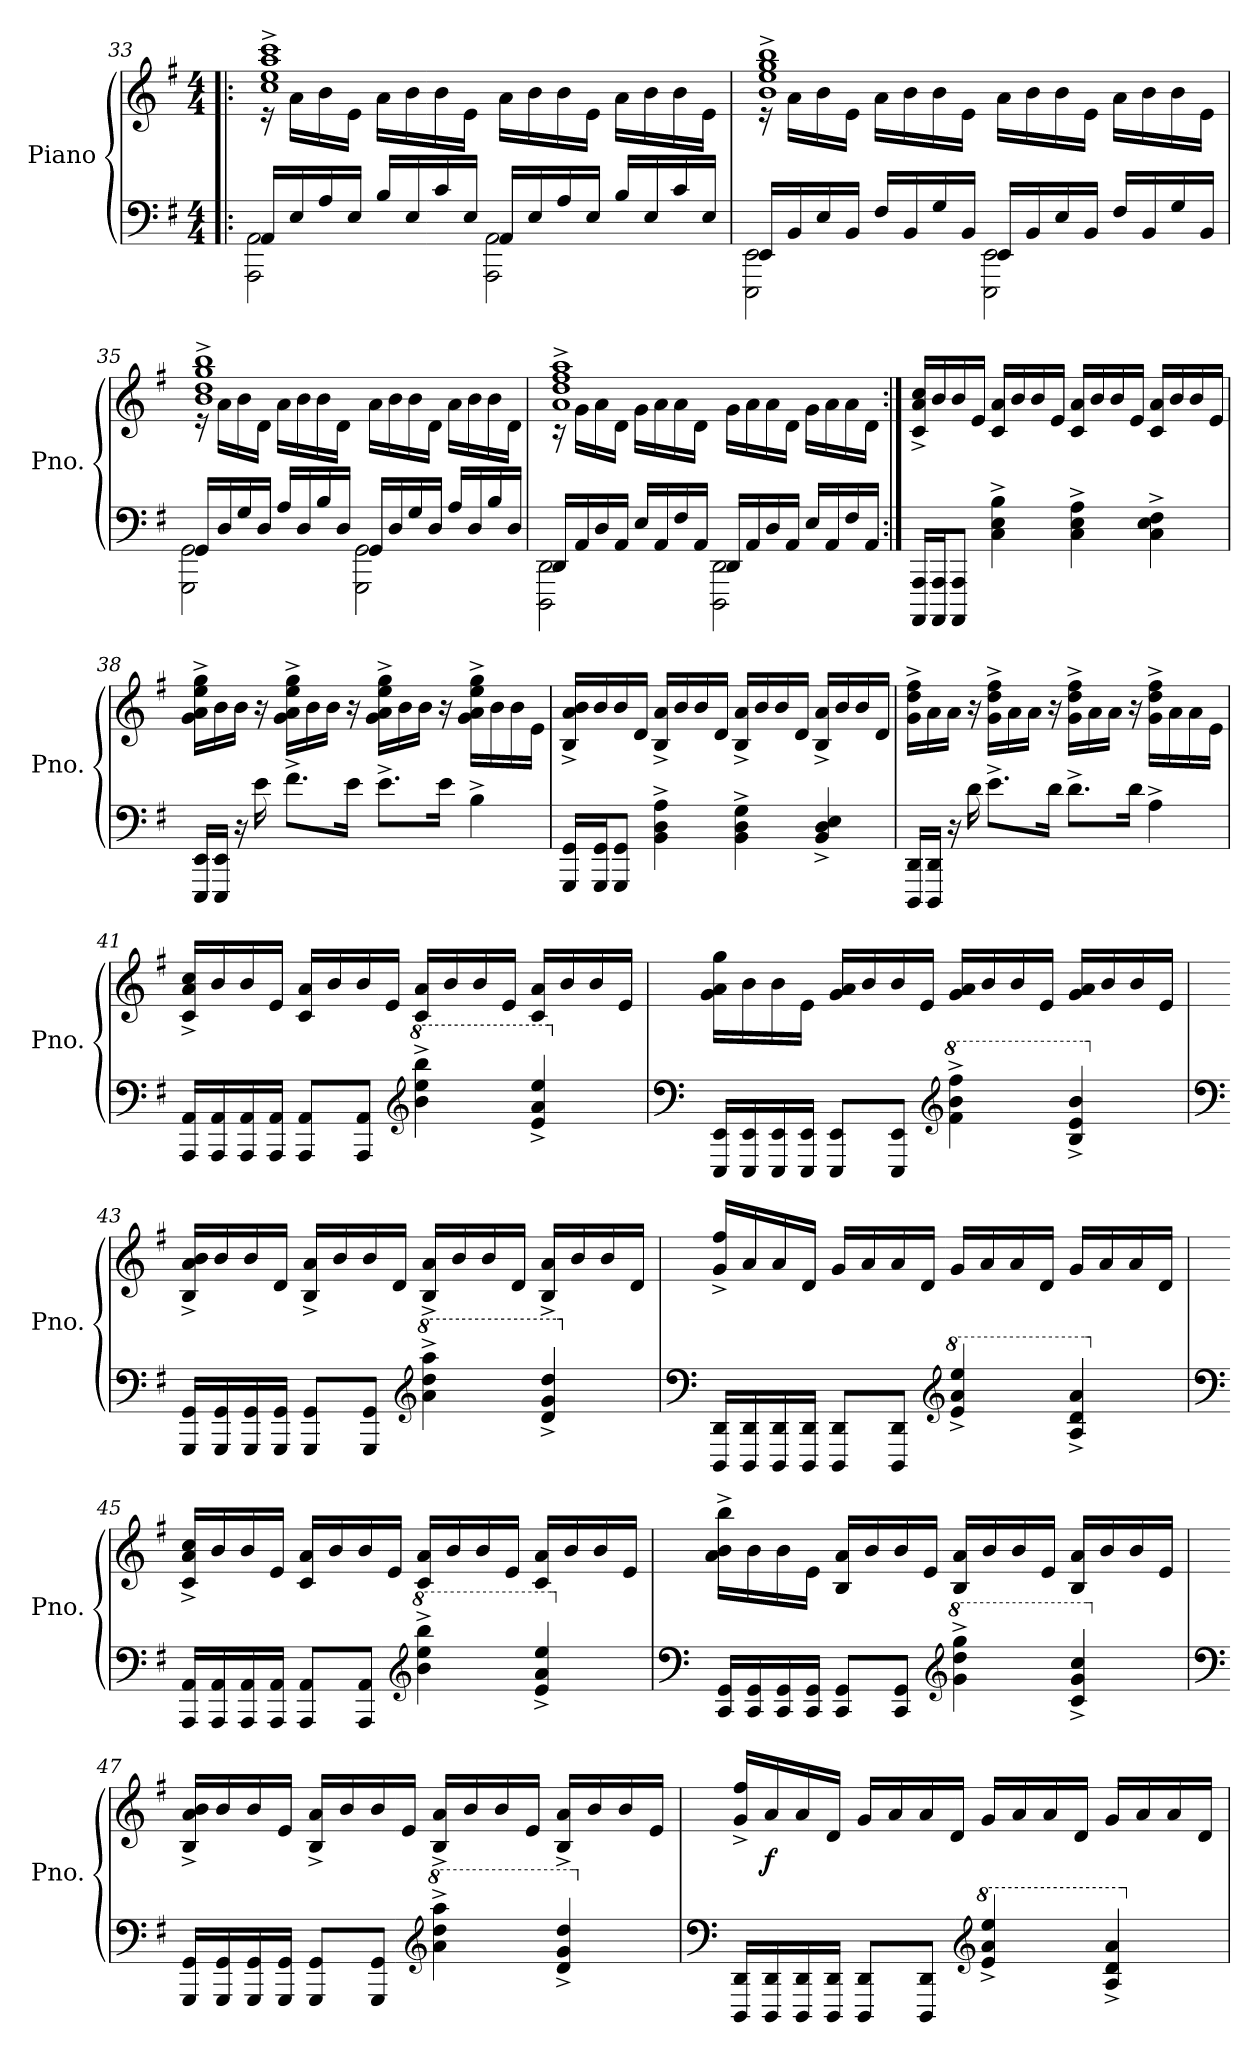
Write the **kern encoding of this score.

**kern	**kern	**dynam
*part1	*part1	*part1
*staff2	*staff1	*staff1/2
*I"Piano	*	*
*I'Pno.	*	*
!!LO:PB:g=z
*clefF4	*clefG2	*
*k[f#]	*k[f#]	*
*M4/4	*M4/4	*
*MM70	*MM70	*
=33!|:	=33!|:	=33!|:
*^	*^	*
16AA/LL	2AAA\ 2AA\	1cc^ 1ee^ 1aa^ 1ccc^	16r	.
16E/	.	.	16a\LL	.
16A/	.	.	16b\	.
16E/JJ	.	.	16e\JJ	.
16B/LL	.	.	16a\LL	.
16E/	.	.	16b\	.
16c/	.	.	16b\	.
16E/JJ	.	.	16e\JJ	.
16AA/LL	2AAA\ 2AA\	.	16a\LL	.
16E/	.	.	16b\	.
16A/	.	.	16b\	.
16E/JJ	.	.	16e\JJ	.
16B/LL	.	.	16a\LL	.
16E/	.	.	16b\	.
16c/	.	.	16b\	.
16E/JJ	.	.	16e\JJ	.
=34	=34	=34	=34	=34
16EE/LL	2EEE\ 2EE\	1b^ 1ee^ 1gg^ 1bb^	16r	.
16BB/	.	.	16a\LL	.
16E/	.	.	16b\	.
16BB/JJ	.	.	16e\JJ	.
16F#/LL	.	.	16a\LL	.
16BB/	.	.	16b\	.
16G/	.	.	16b\	.
16BB/JJ	.	.	16e\JJ	.
16EE/LL	2EEE\ 2EE\	.	16a\LL	.
16BB/	.	.	16b\	.
16E/	.	.	16b\	.
16BB/JJ	.	.	16e\JJ	.
16F#/LL	.	.	16a\LL	.
16BB/	.	.	16b\	.
16G/	.	.	16b\	.
16BB/JJ	.	.	16e\JJ	.
!!LO:LB:g=z	!!
=35	=35	=35	=35	=35
16GG/LL	2GGG\ 2GG\	1b^ 1dd^ 1gg^ 1bb^	16r	.
16D/	.	.	16a\LL	.
16G/	.	.	16b\	.
16D/JJ	.	.	16d\JJ	.
16A/LL	.	.	16a\LL	.
16D/	.	.	16b\	.
16B/	.	.	16b\	.
16D/JJ	.	.	16d\JJ	.
16GG/LL	2GGG\ 2GG\	.	16a\LL	.
16D/	.	.	16b\	.
16G/	.	.	16b\	.
16D/JJ	.	.	16d\JJ	.
16A/LL	.	.	16a\LL	.
16D/	.	.	16b\	.
16B/	.	.	16b\	.
16D/JJ	.	.	16d\JJ	.
=36	=36	=36	=36	=36
16DD/LL	2DDD\ 2DD\	1a^ 1dd^ 1ff#^ 1aa^	16r	.
16AA/	.	.	16g\LL	.
16D/	.	.	16a\	.
16AA/JJ	.	.	16d\JJ	.
16E/LL	.	.	16g\LL	.
16AA/	.	.	16a\	.
16F#/	.	.	16a\	.
16AA/JJ	.	.	16d\JJ	.
16DD/LL	2DDD\ 2DD\	.	16g\LL	.
16AA/	.	.	16a\	.
16D/	.	.	16a\	.
16AA/JJ	.	.	16d\JJ	.
16E/LL	.	.	16g\LL	.
16AA/	.	.	16a\	.
16F#/	.	.	16a\	.
16AA/JJ	.	.	16d\JJ	.
*v	*v	*	*	*
*	*v	*v	*
!!LO:LB:g=z
=37:|!	=37:|!	=37:|!
16AAAA/ 16AAA/LL	16c/^ 16a/^ 16cc/^LL	.
16AAAA/ 16AAA/J	16b/	.
8AAAA/ 8AAA/J	16b/	.
.	16e/JJ	.
4C\^ 4E\^ 4B\^	16c/ 16a/LL	.
.	16b/	.
.	16b/	.
.	16e/JJ	.
4C\^ 4E\^ 4A\^	16c/ 16a/LL	.
.	16b/	.
.	16b/	.
.	16e/JJ	.
4C\^ 4E\^ 4F#\^	16c/ 16a/LL	.
.	16b/	.
.	16b/	.
.	16e/JJ	.
=38	=38	=38
16EEE/ 16EE/LL	16g\^ 16a\^ 16ee\^ 16gg\^LL	.
16EEE/ 16EE/JJ	16b\	.
16r	16b\JJ	.
16e\	16r	.
8.f#^\L	16g\^ 16a\^ 16ee\^ 16gg\^LL	.
.	16b\	.
.	16b\JJ	.
16e\Jk	16r	.
8.e^\L	16g\^ 16a\^ 16ee\^ 16gg\^LL	.
.	16b\	.
.	16b\JJ	.
16e\Jk	16r	.
4B^\	16g\^ 16a\^ 16ee\^ 16gg\^LL	.
.	16b\	.
.	16b\	.
.	16e\JJ	.
!!LO:LB:g=z
=39	=39	=39
16GGG/ 16GG/LL	16B/^ 16a/^ 16b/^LL	.
16GGG/ 16GG/J	16b/	.
8GGG/ 8GG/J	16b/	.
.	16d/JJ	.
4BB\^ 4D\^ 4A\^	16B/^ 16a/^LL	.
.	16b/	.
.	16b/	.
.	16d/JJ	.
4BB\^ 4D\^ 4G\^	16B/^ 16a/^LL	.
.	16b/	.
.	16b/	.
.	16d/JJ	.
4BB/^ 4D/^ 4E/^	16B/^ 16a/^LL	.
.	16b/	.
.	16b/	.
.	16d/JJ	.
=40	=40	=40
16DDD/ 16DD/LL	16g\^ 16dd\^ 16ff#\^LL	.
16DDD/ 16DD/JJ	16a\	.
16r	16a\JJ	.
16d\	16r	.
8.e^\L	16g\^ 16dd\^ 16ff#\^LL	.
.	16a\	.
.	16a\JJ	.
16d\Jk	16r	.
8.d^\L	16g\^ 16dd\^ 16ff#\^LL	.
.	16a\	.
.	16a\JJ	.
16d\Jk	16r	.
4A^\	16g\^ 16dd\^ 16ff#\^LL	.
.	16a\	.
.	16a\	.
.	16e\JJ	.
!!LO:LB:g=z
=41	=41	=41
16AAA/ 16AA/LL	16c/^ 16a/^ 16cc/^LL	.
16AAA/ 16AA/	16b/	.
16AAA/ 16AA/	16b/	.
16AAA/ 16AA/JJ	16e/JJ	.
8AAA/ 8AA/L	16c/ 16a/LL	.
.	16b/	.
8AAA/ 8AA/J	16b/	.
.	16e/JJ	.
*clefG2	*	*
*8va	*	*
4bb\^ 4eee\^ 4bbb\^	16c/ 16a/LL	.
.	16b/	.
.	16b/	.
.	16e/JJ	.
4ee/^ 4aa/^ 4eee/^	16c/ 16a/LL	.
.	16b/	.
.	16b/	.
.	16e/JJ	.
=42	=42	=42
*clefF4	*	*
*X8va	*	*
16EEE/ 16EE/LL	16g\ 16a\ 16gg\LL	.
16EEE/ 16EE/	16b\	.
16EEE/ 16EE/	16b\	.
16EEE/ 16EE/JJ	16e\JJ	.
8EEE/ 8EE/L	16g/ 16a/LL	.
.	16b/	.
8EEE/ 8EE/J	16b/	.
.	16e/JJ	.
*clefG2	*	*
*8va	*	*
4ff#\^ 4bb\^ 4fff#\^	16g/ 16a/LL	.
.	16b/	.
.	16b/	.
.	16e/JJ	.
*8va	*	*
4b/^ 4ee/^ 4bb/^	16g/ 16a/LL	.
.	16b/	.
.	16b/	.
.	16e/JJ	.
!!LO:PB:g=z
=43	=43	=43
*clefF4	*	*
*X8va	*	*
*X8va	*	*
16GGG/ 16GG/LL	16B/^ 16a/^ 16b/^LL	.
16GGG/ 16GG/	16b/	.
16GGG/ 16GG/	16b/	.
16GGG/ 16GG/JJ	16d/JJ	.
8GGG/ 8GG/L	16B/^ 16a/^LL	.
.	16b/	.
8GGG/ 8GG/J	16b/	.
.	16d/JJ	.
*clefG2	*	*
*8va	*	*
4aa\^ 4ddd\^ 4aaa\^	16B/^ 16a/^LL	.
.	16b/	.
.	16b/	.
.	16d/JJ	.
4dd/^ 4gg/^ 4ddd/^	16B/^ 16a/^LL	.
.	16b/	.
.	16b/	.
.	16d/JJ	.
=44	=44	=44
*clefF4	*	*
*X8va	*	*
16DDD/ 16DD/LL	16g/^ 16ff#/^LL	.
16DDD/ 16DD/	16a/	.
16DDD/ 16DD/	16a/	.
16DDD/ 16DD/JJ	16d/JJ	.
8DDD/ 8DD/L	16g/LL	.
.	16a/	.
8DDD/ 8DD/J	16a/	.
.	16d/JJ	.
*clefG2	*	*
*8va	*	*
4ee/^ 4aa/^ 4eee/^	16g/LL	.
.	16a/	.
.	16a/	.
.	16d/JJ	.
*8va	*	*
4a/^ 4dd/^ 4aa/^	16g/LL	.
.	16a/	.
.	16a/	.
.	16d/JJ	.
!!LO:LB:g=z
=45	=45	=45
*clefF4	*	*
*X8va	*	*
*X8va	*	*
16AAA/ 16AA/LL	16c/^ 16a/^ 16cc/^LL	.
16AAA/ 16AA/	16b/	.
16AAA/ 16AA/	16b/	.
16AAA/ 16AA/JJ	16e/JJ	.
8AAA/ 8AA/L	16c/ 16a/LL	.
.	16b/	.
8AAA/ 8AA/J	16b/	.
.	16e/JJ	.
*clefG2	*	*
*8va	*	*
4bb\^ 4eee\^ 4bbb\^	16c/ 16a/LL	.
.	16b/	.
.	16b/	.
.	16e/JJ	.
4ee/^ 4aa/^ 4eee/^	16c/ 16a/LL	.
.	16b/	.
.	16b/	.
.	16e/JJ	.
=46	=46	=46
*clefF4	*	*
*X8va	*	*
16CC/ 16GG/LL	16a\^ 16b\^ 16bb\^LL	.
16CC/ 16GG/	16b\	.
16CC/ 16GG/	16b\	.
16CC/ 16GG/JJ	16e\JJ	.
8CC/ 8GG/L	16B/ 16a/LL	.
.	16b/	.
8CC/ 8GG/J	16b/	.
.	16e/JJ	.
*clefG2	*	*
*8va	*	*
4gg\^ 4ddd\^ 4ggg\^	16B/ 16a/LL	.
.	16b/	.
.	16b/	.
.	16e/JJ	.
4cc/^ 4gg/^ 4ccc/^	16B/ 16a/LL	.
.	16b/	.
.	16b/	.
.	16e/JJ	.
!!LO:LB:g=z
=47	=47	=47
*clefF4	*	*
*X8va	*	*
16GGG/ 16GG/LL	16B/^ 16a/^ 16b/^LL	.
16GGG/ 16GG/	16b/	.
16GGG/ 16GG/	16b/	.
16GGG/ 16GG/JJ	16e/JJ	.
8GGG/ 8GG/L	16B/^ 16a/^LL	.
.	16b/	.
8GGG/ 8GG/J	16b/	.
.	16e/JJ	.
*clefG2	*	*
*8va	*	*
4aa\^ 4ddd\^ 4aaa\^	16B/^ 16a/^LL	.
.	16b/	.
.	16b/	.
.	16e/JJ	.
4dd/^ 4gg/^ 4ddd/^	16B/^ 16a/^LL	.
.	16b/	.
.	16b/	.
.	16e/JJ	.
=48	=48	=48
*clefF4	*	*
*X8va	*	*
16DDD/ 16DD/LL	16g/^ 16ff#/^LL	.
!	!	!LO:DY:b
16DDD/ 16DD/	16a/	f
16DDD/ 16DD/	16a/	.
16DDD/ 16DD/JJ	16d/JJ	.
8DDD/ 8DD/L	16g/LL	.
.	16a/	.
8DDD/ 8DD/J	16a/	.
.	16d/JJ	.
*clefG2	*	*
*8va	*	*
4ee/^ 4aa/^ 4eee/^	16g/LL	.
.	16a/	.
.	16a/	.
.	16d/JJ	.
*8va	*	*
4a/^ 4dd/^ 4aa/^	16g/LL	.
.	16a/	.
.	16a/	.
.	16d/JJ	.
*X8va	*	*
*X8va	*	*
=	=	=
*-	*-	*-
